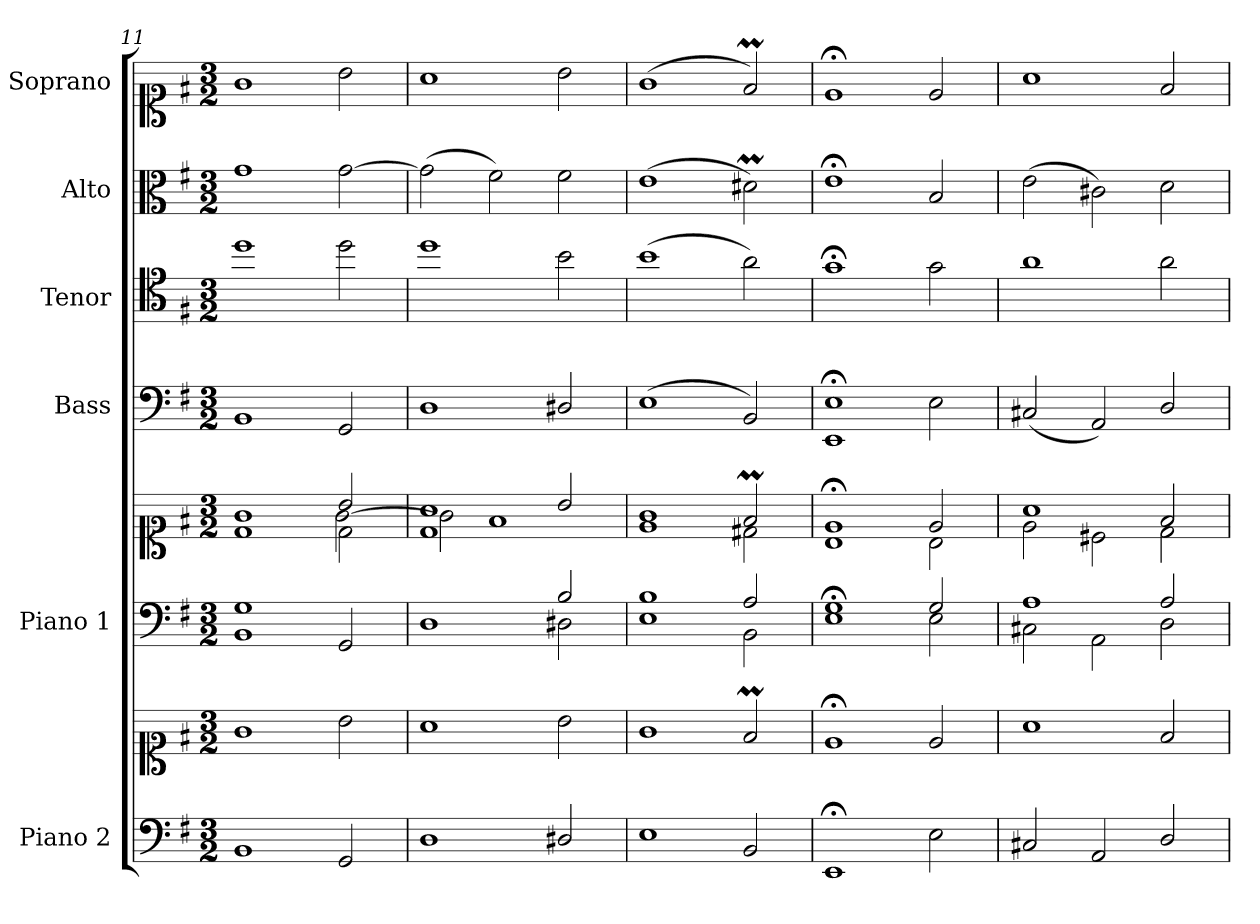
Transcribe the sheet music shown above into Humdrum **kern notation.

**kern	**kern	**kern	**kern	**kern	**kern	**kern	**kern
*part6	*part6	*part5	*part5	*part4	*part3	*part2	*part1
*staff8	*staff7	*staff6	*staff5	*staff4	*staff3	*staff2	*staff1
*I"Piano 2	*	*I"Piano 1	*	*I"Bass	*I"Tenor	*I"Alto	*I"Soprano
*I'Pno 2	*	*I'Pno 1	*	*I'B.	*I'T.	*I'A.	*I'S.
*clefF4	*clefC1	*clefF4	*clefC1	*clefF4	*clefC4	*clefC3	*clefC1
*	*	*	*	*	*ITrd7c12	*	*
*k[f#]	*k[f#]	*k[f#]	*k[f#]	*k[f#]	*k[f#]	*k[f#]	*k[f#]
*G:	*G:	*G:	*G:	*G:	*G:	*G:	*G:
*M3/2	*M3/2	*M3/2	*M3/2	*M3/2	*M3/2	*M3/2	*M3/2
=11	=11	=11	=11	=11	=11	=11	=11
*	*	*^	*^	*	*	*	*
*	*	*	*	*	*^	*	*	*	*
1BB/	1g\	1G/	1BB\	1g/	1ryy	1d\	1BB/	1d\	1g\	1g\
2GG/	2b\	2ryy	2GG/	2b/	2d\	[<2g\	2GG/	2d\	[>2g\	2b\
=12	=12	=12	=12	=12	=12	=12	=12	=12	=12	=12
1D/	1a\	1ryy	1D\	1a/	1d\	2g\]	1D/	1d\	(2g\]	1a\
.	.	.	.	.	.	1f#\	.	.	2f#\)	.
2D#X/	2b\	2B/	2D#X\	2b/	2ryy	.	2D#X/	2B\	2f#\	2b\
*	*	*	*	*	*v	*v	*	*	*	*
=13	=13	=13	=13	=13	=13	=13	=13	=13	=13
1E\	1g\	1B/	1E\	1g/	1e\	(1E\	(1B\	(1e\	(1g\
2BB/	2f#m/	2A/	2BB\	2f#m/	2d#X\	2BB/)	2A\)	2d#Xm\)	2f#m/)
!!LO:PB:g=z
=14	=14	=14	=14	=14	=14	=14	=14	=14	=14
*	*	*	*	*	*	*^	*	*	*
1EE;/	1e;</	1G;/	1E\	1e;</	1B\	1E;</	1EE\	1G;<\	1e;<\	1e;</
2E\	2e/	2G/	2E\	2e/	2B\	2E\	2ryy	2G\	2B/	2e/
*	*	*	*	*	*	*v	*v	*	*	*
=15	=15	=15	=15	=15	=15	=15	=15	=15	=15
2C#X/	1a\	1A/	2C#X\	1a/	2e\	(2C#X/	1A\	(2e\	1a\
2AA/	.	.	2AA\	.	2c#X\	2AA/)	.	2c#X\)	.
2D/	2f#/	2A/	2D\	2f#/	2d\	2D/	2A\	2d\	2f#/
*	*	*v	*v	*	*	*	*	*	*
*	*	*	*v	*v	*	*	*	*
=	=	=	=	=	=	=	=
*-	*-	*-	*-	*-	*-	*-	*-
